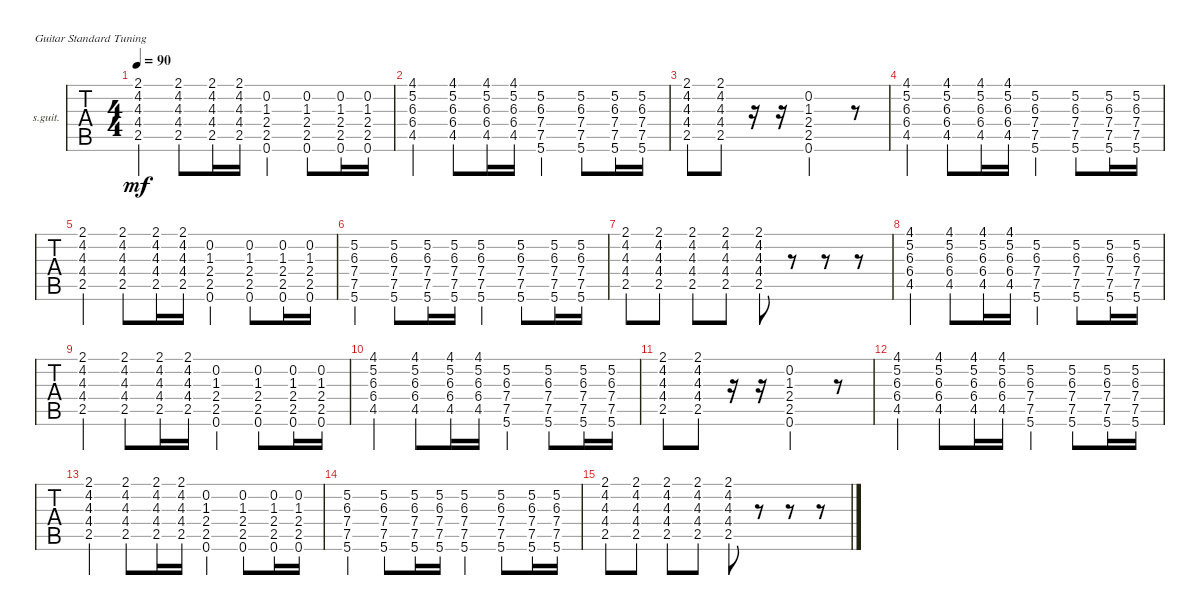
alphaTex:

\defaultSystemsLayout 4
\bracketExtendMode groupsimilarinstruments
\useSystemSignSeparator
\firstSystemTrackNameOrientation horizontal
\otherSystemsTrackNameOrientation horizontal
\chordDiagramsInScore
\track ("Steel Guitar" "s.guit.") {instrument acousticguitarsteel}
\staff {tabs}
\tuning (E4 B3 G3 D3 A2 E2)
\ts (4 4)
\tempo 90
\clef g2
\ks c
(2.5 4.4 4.3 2.1 4.2).4{dy mf} (2.5 4.4 4.3 2.1 4.2).8 (2.5 4.4 4.3 2.1 4.2).16 (2.5 4.4 4.3 2.1 4.2).16 (2.5 2.4 1.3 0.2 0.6).4 (2.5 2.4 1.3 0.2 0.6).8 (2.5 2.4 1.3 0.2 0.6).16 (2.5 2.4 1.3 0.2 0.6).16 |
(4.5 6.4 6.3 5.2 4.1).4 (4.5 6.4 6.3 4.1 5.2).8 (4.5 6.4 6.3 4.1 5.2).16 (6.3 6.4 4.5 4.1 5.2).16 (5.6 7.5 7.4 5.2 6.3).4 (5.6 7.5 7.4 5.2 6.3).8 (5.6 7.5 7.4 5.2 6.3).16 (5.6 7.5 7.4 5.2 6.3).16 |
(2.5 4.4 4.3 2.1 4.2).8 (2.5 4.4 4.3 2.1 4.2).8 r.16 r.16 (2.5 2.4 1.3 0.2 0.6).2 r.8 |
(4.5 6.4 6.3 5.2 4.1).4 (4.5 6.4 6.3 4.1 5.2).8 (4.5 6.4 6.3 4.1 5.2).16 (6.3 6.4 4.5 4.1 5.2).16 (5.6 7.5 7.4 5.2 6.3).4 (5.6 7.5 7.4 5.2 6.3).8 (5.6 7.5 7.4 5.2 6.3).16 (5.6 7.5 7.4 5.2 6.3).16 |
(2.5 4.4 4.3 2.1 4.2).4 (2.5 4.4 4.3 2.1 4.2).8 (2.5 4.4 4.3 2.1 4.2).16 (2.5 4.4 4.3 2.1 4.2).16 (2.5 2.4 1.3 0.2 0.6).4 (2.5 2.4 1.3 0.2 0.6).8 (2.5 2.4 1.3 0.2 0.6).16 (2.5 2.4 1.3 0.2 0.6).16 |
(5.6 7.5 7.4 5.2 6.3).4 (5.6 7.5 7.4 5.2 6.3).8 (5.6 7.5 7.4 5.2 6.3).16 (5.6 7.5 7.4 5.2 6.3).16 (5.6 7.5 7.4 5.2 6.3).4 (5.6 7.5 7.4 5.2 6.3).8 (5.6 7.5 7.4 5.2 6.3).16 (5.6 7.5 7.4 5.2 6.3).16 |
(2.5 4.4 4.3 2.1 4.2).8 (2.5 4.4 4.3 2.1 4.2).8 (2.5 4.4 4.3 2.1 4.2).8 (2.5 4.4 4.3 2.1 4.2).8 (2.5 4.4 4.3 2.1 4.2).8 r.8 r.8 r.8 |
(4.5 6.4 6.3 5.2 4.1).4 (4.5 6.4 6.3 4.1 5.2).8 (4.5 6.4 6.3 4.1 5.2).16 (6.3 6.4 4.5 4.1 5.2).16 (5.6 7.5 7.4 5.2 6.3).4 (5.6 7.5 7.4 5.2 6.3).8 (5.6 7.5 7.4 5.2 6.3).16 (5.6 7.5 7.4 5.2 6.3).16 |
(2.5 4.4 4.3 2.1 4.2).4 (2.5 4.4 4.3 2.1 4.2).8 (2.5 4.4 4.3 2.1 4.2).16 (2.5 4.4 4.3 2.1 4.2).16 (2.5 2.4 1.3 0.2 0.6).4 (2.5 2.4 1.3 0.2 0.6).8 (2.5 2.4 1.3 0.2 0.6).16 (2.5 2.4 1.3 0.2 0.6).16 |
(4.5 6.4 6.3 5.2 4.1).4 (4.5 6.4 6.3 4.1 5.2).8 (4.5 6.4 6.3 4.1 5.2).16 (6.3 6.4 4.5 4.1 5.2).16 (5.6 7.5 7.4 5.2 6.3).4 (5.6 7.5 7.4 5.2 6.3).8 (5.6 7.5 7.4 5.2 6.3).16 (5.6 7.5 7.4 5.2 6.3).16 |
(2.5 4.4 4.3 2.1 4.2).8 (2.5 4.4 4.3 2.1 4.2).8 r.16 r.16 (2.5 2.4 1.3 0.2 0.6).2 r.8 |
(4.5 6.4 6.3 5.2 4.1).4 (4.5 6.4 6.3 4.1 5.2).8 (4.5 6.4 6.3 4.1 5.2).16 (6.3 6.4 4.5 4.1 5.2).16 (5.6 7.5 7.4 5.2 6.3).4 (5.6 7.5 7.4 5.2 6.3).8 (5.6 7.5 7.4 5.2 6.3).16 (5.6 7.5 7.4 5.2 6.3).16 |
(2.5 4.4 4.3 2.1 4.2).4 (2.5 4.4 4.3 2.1 4.2).8 (2.5 4.4 4.3 2.1 4.2).16 (2.5 4.4 4.3 2.1 4.2).16 (2.5 2.4 1.3 0.2 0.6).4 (2.5 2.4 1.3 0.2 0.6).8 (2.5 2.4 1.3 0.2 0.6).16 (2.5 2.4 1.3 0.2 0.6).16 |
(5.6 7.5 7.4 5.2 6.3).4 (5.6 7.5 7.4 5.2 6.3).8 (5.6 7.5 7.4 5.2 6.3).16 (5.6 7.5 7.4 5.2 6.3).16 (5.6 7.5 7.4 5.2 6.3).4 (5.6 7.5 7.4 5.2 6.3).8 (5.6 7.5 7.4 5.2 6.3).16 (5.6 7.5 7.4 5.2 6.3).16 |
(2.5 4.4 4.3 2.1 4.2).8 (2.5 4.4 4.3 2.1 4.2).8 (2.5 4.4 4.3 2.1 4.2).8 (2.5 4.4 4.3 2.1 4.2).8 (2.5 4.4 4.3 2.1 4.2).8 r.8 r.8 r.8
